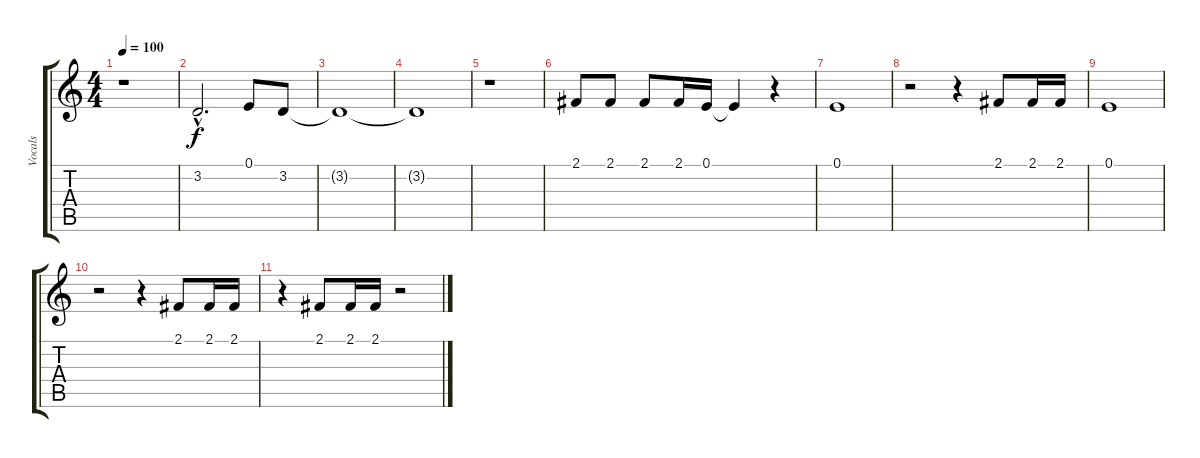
\track ("Vocals" "Vocals") {instrument synthvoice}
\staff {score tabs}
\tuning (E4 B3 G3 D3 A2 E2) {hide}
\ts (4 4)
\tempo 100
\clef g2
\ks c
r.1{dy f} |
3.2{hac}.2{d} 0.1.8 3.2.8 |
3.2{t}.1 |
3.2{t}.1 |
r.1 |
2.1.8 2.1.8 2.1.8 2.1.16 0.1.16 0.1{t}.4 r.4 |
0.1.1 |
r.2 r.4 2.1.8 2.1.16 2.1.16 |
0.1.1 |
r.2 r.4 2.1.8 2.1.16 2.1.16 |
r.4 2.1.8 2.1.16 2.1.16 r.2
